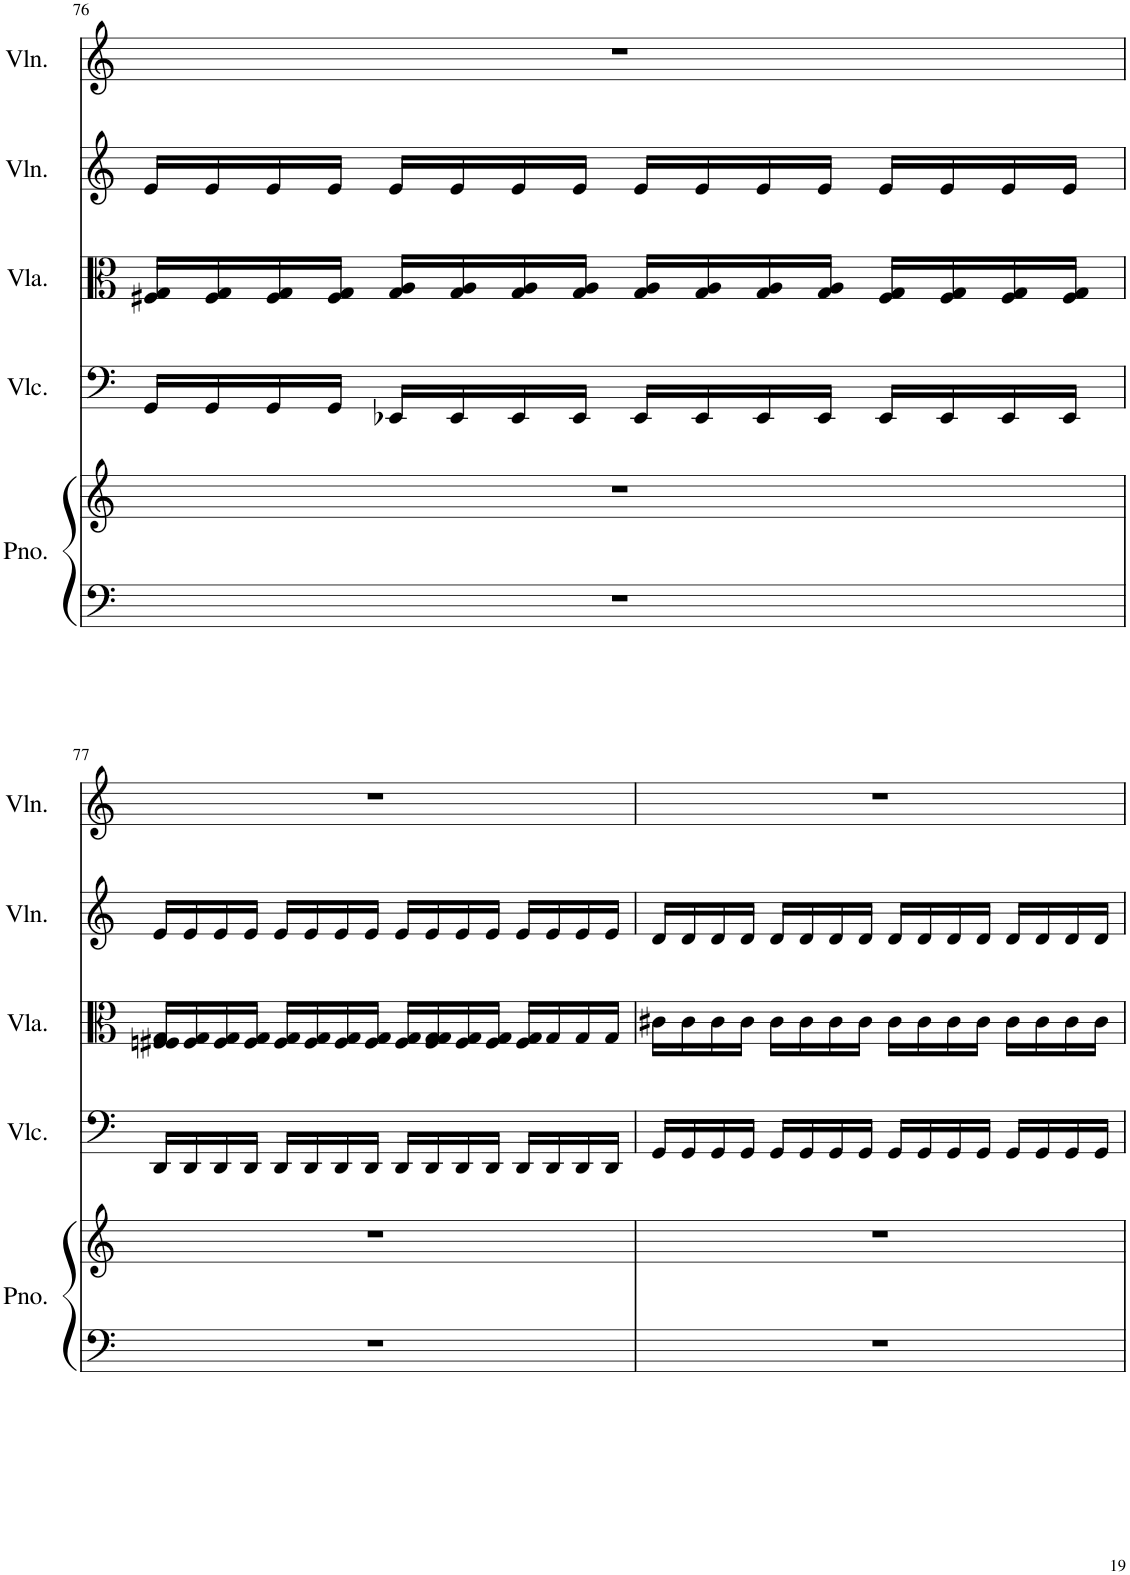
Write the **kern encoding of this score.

**kern	**kern	**kern	**kern	**kern	**kern
*part5	*part5	*part4	*part3	*part2	*part1
*staff6	*staff5	*staff4	*staff3	*staff2	*staff1
*I"Piano	*	*I"Violoncello	*I"Viola	*I"Violin	*I"Violin
*I'Pno.	*	*I'Vlc.	*I'Vla.	*I'Vln.	*I'Vln.
!!LO:PB:g=z
*clefF4	*clefG2	*clefF4	*clefC3	*clefG2	*clefG2
*k[]	*k[]	*k[]	*k[]	*k[]	*k[]
*M4/4	*M4/4	*M4/4	*M4/4	*M4/4	*M4/4
=76	=76	=76	=76	=76	=76
1r	1r	16GG/LL	16F#X/ 16G/LL	16e/LL	1r
.	.	16GG/	16F#/ 16G/	16e/	.
.	.	16GG/	16F#/ 16G/	16e/	.
.	.	16GG/JJ	16F#/ 16G/JJ	16e/JJ	.
.	.	16EE-X/LL	16G/ 16A/LL	16e/LL	.
.	.	16EE-/	16G/ 16A/	16e/	.
.	.	16EE-/	16G/ 16A/	16e/	.
.	.	16EE-/JJ	16G/ 16A/JJ	16e/JJ	.
.	.	16EE-/LL	16G/ 16A/LL	16e/LL	.
.	.	16EE-/	16G/ 16A/	16e/	.
.	.	16EE-/	16G/ 16A/	16e/	.
.	.	16EE-/JJ	16G/ 16A/JJ	16e/JJ	.
.	.	16EE-/LL	16F#/ 16G/LL	16e/LL	.
.	.	16EE-/	16F#/ 16G/	16e/	.
.	.	16EE-/	16F#/ 16G/	16e/	.
.	.	16EE-/JJ	16F#/ 16G/JJ	16e/JJ	.
!!LO:LB:g=z
=77	=77	=77	=77	=77	=77
1r	1r	16DD/LL	16Fn/ 16F#X/ 16G/LL	16e/LL	1r
.	.	16DD/	16F#/ 16G/	16e/	.
.	.	16DD/	16F#/ 16G/	16e/	.
.	.	16DD/JJ	16F#/ 16G/JJ	16e/JJ	.
.	.	16DD/LL	16F#/ 16G/LL	16e/LL	.
.	.	16DD/	16F#/ 16G/	16e/	.
.	.	16DD/	16F#/ 16G/	16e/	.
.	.	16DD/JJ	16F#/ 16G/JJ	16e/JJ	.
.	.	16DD/LL	16F#/ 16G/LL	16e/LL	.
.	.	16DD/	16F#/ 16G/ 16G/	16e/	.
.	.	16DD/	16F#/ 16G/	16e/	.
.	.	16DD/JJ	16F#/ 16G/JJ	16e/JJ	.
.	.	16DD/LL	16F#/ 16G/LL	16e/LL	.
.	.	16DD/	16G/	16e/	.
.	.	16DD/	16G/	16e/	.
.	.	16DD/JJ	16G/JJ	16e/JJ	.
=78	=78	=78	=78	=78	=78
1r	1r	16GG/LL	16c#X\LL	16d/LL	1r
.	.	16GG/	16c#\	16d/	.
.	.	16GG/	16c#\	16d/	.
.	.	16GG/JJ	16c#\JJ	16d/JJ	.
.	.	16GG/LL	16c#\LL	16d/LL	.
.	.	16GG/	16c#\	16d/	.
.	.	16GG/	16c#\	16d/	.
.	.	16GG/JJ	16c#\JJ	16d/JJ	.
.	.	16GG/LL	16c#\LL	16d/LL	.
.	.	16GG/	16c#\	16d/	.
.	.	16GG/	16c#\	16d/	.
.	.	16GG/JJ	16c#\JJ	16d/JJ	.
.	.	16GG/LL	16c#\LL	16d/LL	.
.	.	16GG/	16c#\	16d/	.
.	.	16GG/	16c#\	16d/	.
.	.	16GG/JJ	16c#\JJ	16d/JJ	.
=	=	=	=	=	=
*-	*-	*-	*-	*-	*-
